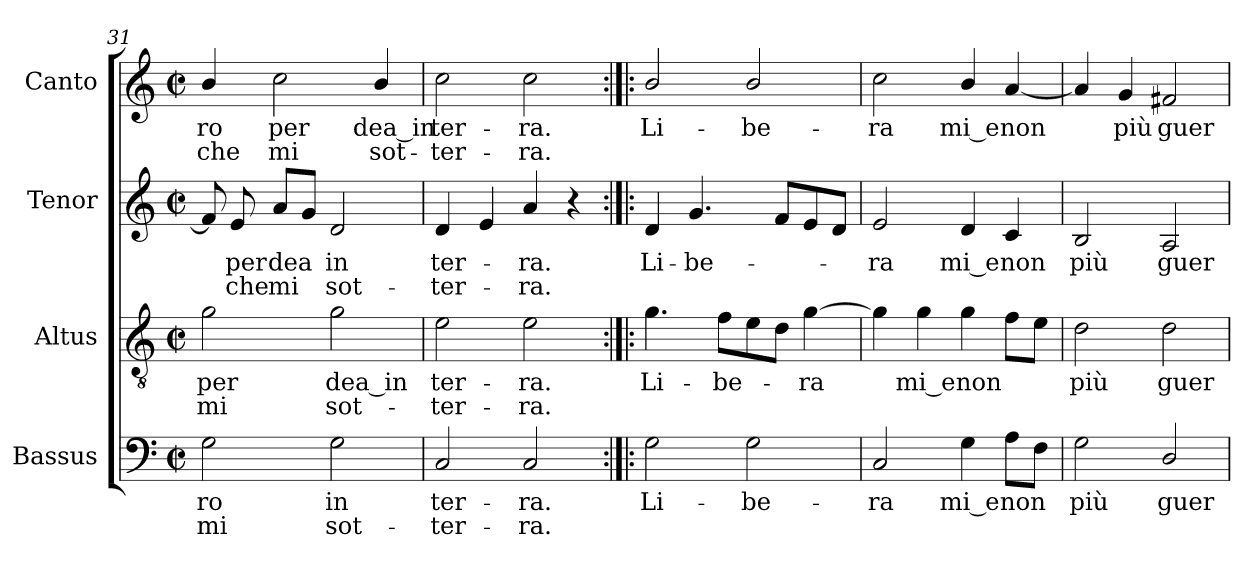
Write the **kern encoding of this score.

**kern	**text	**text	**kern	**text	**text	**kern	**text	**text	**kern	**text	**text
*part4	*part4	*part4	*part3	*part3	*part3	*part2	*part2	*part2	*part1	*part1	*part1
*staff4	*staff4	*staff4	*staff3	*staff3	*staff3	*staff2	*staff2	*staff2	*staff1	*staff1	*staff1
*I"Bassus	*	*	*I"Altus	*	*	*I"Tenor	*	*	*I"Canto	*	*
*I'B.	*	*	*I'T.	*	*	*	*	*	*	*	*
*clefF4	*	*	*clefGv2	*	*	*clefG2	*	*	*clefG2	*	*
*	*	*	*ITrd7c12	*	*	*	*	*	*	*	*
*k[]	*	*	*k[]	*	*	*k[]	*	*	*k[]	*	*
*C:	*	*	*C:	*	*	*C:	*	*	*C:	*	*
*M2/2	*	*	*M2/2	*	*	*M2/2	*	*	*M2/2	*	*
*met(c|)	*	*	*met(c|)	*	*	*met(c|)	*	*	*met(c|)	*	*
=31	=31	=31	=31	=31	=31	=31	=31	=31	=31	=31	=31
!	!LO:LY:b:color=#000000	!LO:LY:b:color=#000000	!	!	!	!	!	!	!	!	!
!	!	!	!	!LO:LY:b:color=#000000	!LO:LY:b:color=#000000	!	!	!	!	!	!
!	!	!	!	!	!	!	!	!	!	!LO:LY:b:color=#000000	!LO:LY:b:color=#000000
2Gi\	ro	mi	2Gi\	per	mi	8fi/]	.	.	4bi/	-ro	che
!	!	!	!	!	!	!	!LO:LY:b:color=#000000	!LO:LY:b:color=#000000	!	!	!
.	.	.	.	.	.	8ei/	per	che	.	.	.
!	!	!	!	!	!	!	!LO:LY:b:color=#000000	!LO:LY:b:color=#000000	!	!	!
!	!	!	!	!	!	!	!	!	!	!LO:LY:b:color=#000000	!LO:LY:b:color=#000000
.	.	.	.	.	.	8ai/L	dea	mi	2cci\	per	mi
.	.	.	.	.	.	8gi/J	.	.	.	.	.
!	!LO:LY:b:color=#000000	!LO:LY:b:color=#000000	!	!	!	!	!	!	!	!	!
!	!	!	!	!LO:LY:b:color=#000000	!LO:LY:b:color=#000000	!	!	!	!	!	!
!	!	!	!	!	!	!	!LO:LY:b:color=#000000	!LO:LY:b:color=#000000	!	!	!
2Gi\	in	sot-	2Gi\	dea_in	sot-	2di/	in	sot-	.	.	.
!	!	!	!	!	!	!	!	!	!	!LO:LY:b:color=#000000	!LO:LY:b:color=#000000
.	.	.	.	.	.	.	.	.	4bi/	dea_in	sot-
=32	=32	=32	=32	=32	=32	=32	=32	=32	=32	=32	=32
!	!LO:LY:b:color=#000000	!LO:LY:b:color=#000000	!	!	!	!	!	!	!	!	!
!	!	!	!	!LO:LY:b:color=#000000	!LO:LY:b:color=#000000	!	!	!	!	!	!
!	!	!	!	!	!	!	!LO:LY:b:color=#000000	!LO:LY:b:color=#000000	!	!	!
!	!	!	!	!	!	!	!	!	!	!LO:LY:b:color=#000000	!LO:LY:b:color=#000000
2Ci/	ter-	-ter-	2Ei\	ter-	-ter-	4di/	ter-	-ter-	2cci\	ter-	-ter-
.	.	.	.	.	.	4ei/	.	.	.	.	.
!	!LO:LY:b:color=#000000	!LO:LY:b:color=#000000	!	!	!	!	!	!	!	!	!
!	!	!	!	!LO:LY:b:color=#000000	!LO:LY:b:color=#000000	!	!	!	!	!	!
!	!	!	!	!	!	!	!LO:LY:b:color=#000000	!LO:LY:b:color=#000000	!	!	!
!	!	!	!	!	!	!	!	!	!	!LO:LY:b:color=#000000	!LO:LY:b:color=#000000
2Ci/	-ra.	-ra.	2Ei\	-ra.	-ra.	4ai/	-ra.	-ra.	2cci\	-ra.	-ra.
.	.	.	.	.	.	4r	.	.	.	.	.
!!LO:LB:g=z
=33:|!|:	=33:|!|:	=33:|!|:	=33:|!|:	=33:|!|:	=33:|!|:	=33:|!|:	=33:|!|:	=33:|!|:	=33:|!|:	=33:|!|:	=33:|!|:
!	!LO:LY:b:color=#000000	!	!	!	!	!	!	!	!	!	!
!	!	!	!	!LO:LY:b:color=#000000	!	!	!	!	!	!	!
!	!	!	!	!	!	!	!LO:LY:b:color=#000000	!	!	!	!
!	!	!	!	!	!	!	!	!	!	!LO:LY:b:color=#000000	!
2Gi\	Li-	.	4.Gi\	Li-	.	4di/	Li-	.	2bi/	Li-	.
!	!	!	!	!	!	!	!LO:LY:b:color=#000000	!	!	!	!
.	.	.	.	.	.	4.gi/	-be-	.	.	.	.
!	!	!	!	!LO:LY:b:color=#000000	!	!	!	!	!	!	!
.	.	.	8Fi\L	-be-	.	.	.	.	.	.	.
!	!LO:LY:b:color=#000000	!	!	!	!	!	!	!	!	!	!
!	!	!	!	!	!	!	!	!	!	!LO:LY:b:color=#000000	!
2Gi\	-be-	.	8Ei\	.	.	.	.	.	2bi/	-be-	.
.	.	.	8Di\J	.	.	8fi/L	.	.	.	.	.
!	!	!	!	!LO:LY:b:color=#000000	!	!	!	!	!	!	!
.	.	.	[4Gi\	-ra	.	8ei/	.	.	.	.	.
.	.	.	.	.	.	8di/J	.	.	.	.	.
=34	=34	=34	=34	=34	=34	=34	=34	=34	=34	=34	=34
!	!LO:LY:b:color=#000000	!	!	!	!	!	!	!	!	!	!
!	!	!	!	!	!	!	!LO:LY:b:color=#000000	!	!	!	!
!	!	!	!	!	!	!	!	!	!	!LO:LY:b:color=#000000	!
2Ci/	-ra	.	4Gi\]	.	.	2ei/	-ra	.	2cci\	-ra	.
!	!	!	!	!LO:LY:b:color=#000000	!	!	!	!	!	!	!
.	.	.	4Gi\	mi_e	.	.	.	.	.	.	.
!	!LO:LY:b:color=#000000	!	!	!	!	!	!	!	!	!	!
!	!	!	!	!LO:LY:b:color=#000000	!	!	!	!	!	!	!
!	!	!	!	!	!	!	!LO:LY:b:color=#000000	!	!	!	!
!	!	!	!	!	!	!	!	!	!	!LO:LY:b:color=#000000	!
4Gi\	mi_e	.	4Gi\	non	.	4di/	mi_e	.	4bi/	mi_e	.
!	!LO:LY:b:color=#000000	!	!	!	!	!	!	!	!	!	!
!	!	!	!	!	!	!	!LO:LY:b:color=#000000	!	!	!	!
!	!	!	!	!	!	!	!	!	!	!LO:LY:b:color=#000000	!
8Ai\L	non	.	8Fi\L	.	.	4ci/	non	.	[4ai/	non	.
8Fi\J	.	.	8Ei\J	.	.	.	.	.	.	.	.
=35	=35	=35	=35	=35	=35	=35	=35	=35	=35	=35	=35
!	!LO:LY:b:color=#000000	!	!	!	!	!	!	!	!	!	!
!	!	!	!	!LO:LY:b:color=#000000	!	!	!	!	!	!	!
!	!	!	!	!	!	!	!LO:LY:b:color=#000000	!	!	!	!
2Gi\	più	.	2Di\	più	.	2Bi/	più	.	4ai/]	.	.
!	!	!	!	!	!	!	!	!	!	!LO:LY:b:color=#000000	!
.	.	.	.	.	.	.	.	.	4gi/	più	.
!	!LO:LY:b:color=#000000	!	!	!	!	!	!	!	!	!	!
!	!	!	!	!LO:LY:b:color=#000000	!	!	!	!	!	!	!
!	!	!	!	!	!	!	!LO:LY:b:color=#000000	!	!	!	!
!	!	!	!	!	!	!	!	!	!	!LO:LY:b:color=#000000	!
2Di/	guer-	.	2Di\	guer-	.	2Ai/	guer-	.	2f#Xi/	guer-	.
=	=	=	=	=	=	=	=	=	=	=	=
*-	*-	*-	*-	*-	*-	*-	*-	*-	*-	*-	*-
